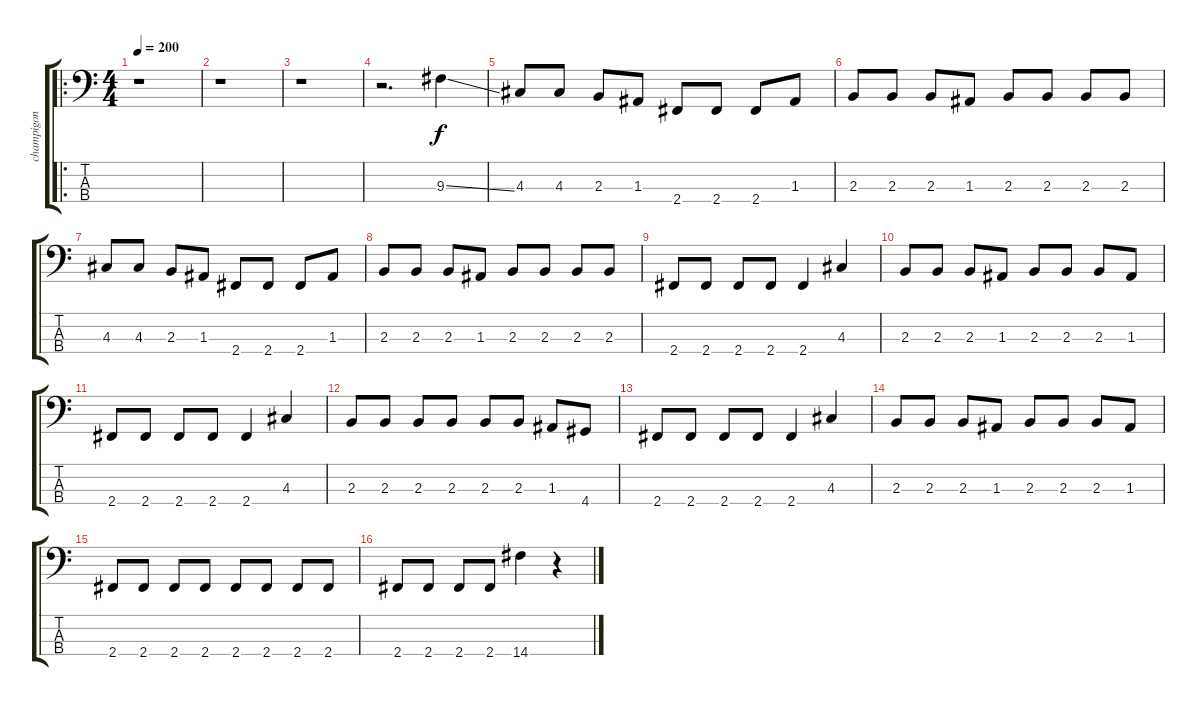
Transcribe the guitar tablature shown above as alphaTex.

\track ("champigon" "champigon") {instrument acousticbass}
\staff {score tabs}
\tuning (G2 D2 A1 E1) {hide}
\ro
\ts (4 4)
\tempo 200
\clef f4
\ks c
r.1{dy f instrument acousticbass} |
r.1 |
r.1 |
r.2{d} 9.3{ss}.4 |
4.3.8 4.3.8 2.3.8 1.3.8 2.4.8 2.4.8 2.4.8 1.3.8 |
2.3.8 2.3.8 2.3.8 1.3.8 2.3.8 2.3.8 2.3.8 2.3.8 |
4.3.8 4.3.8 2.3.8 1.3.8 2.4.8 2.4.8 2.4.8 1.3.8 |
2.3.8 2.3.8 2.3.8 1.3.8 2.3.8 2.3.8 2.3.8 2.3.8 |
2.4.8 2.4.8 2.4.8 2.4.8 2.4.4 4.3.4 |
2.3.8 2.3.8 2.3.8 1.3.8 2.3.8 2.3.8 2.3.8 1.3.8 |
2.4.8 2.4.8 2.4.8 2.4.8 2.4.4 4.3.4 |
2.3.8 2.3.8 2.3.8 2.3.8 2.3.8 2.3.8 1.3.8 4.4.8 |
2.4.8 2.4.8 2.4.8 2.4.8 2.4.4 4.3.4 |
2.3.8 2.3.8 2.3.8 1.3.8 2.3.8 2.3.8 2.3.8 1.3.8 |
2.4.8 2.4.8 2.4.8 2.4.8 2.4.8 2.4.8 2.4.8 2.4.8 |
2.4.8 2.4.8 2.4.8 2.4.8 14.4{ss}.4 r.4
